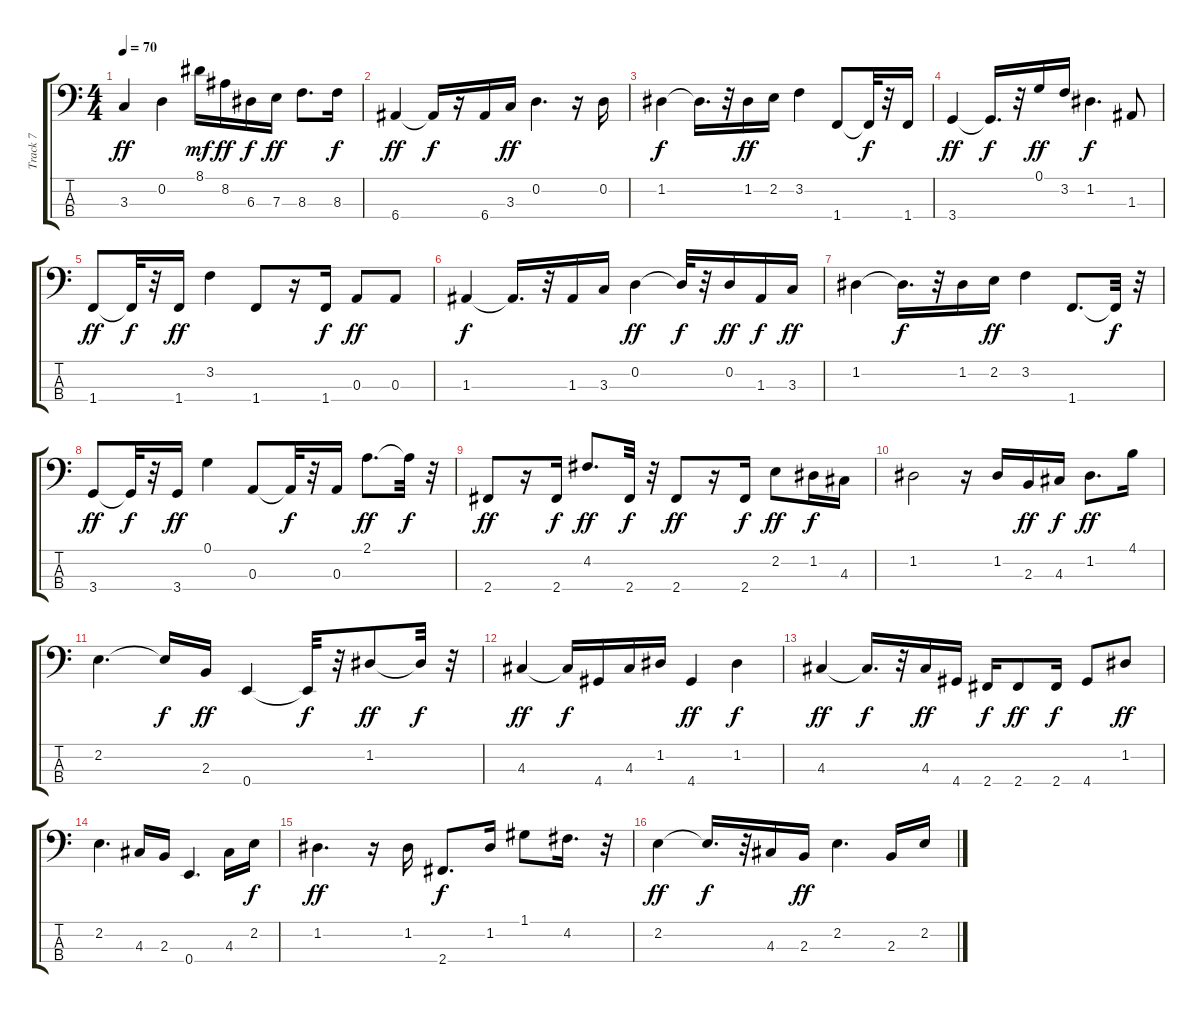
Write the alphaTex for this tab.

\track ("Track 7" "Track 7") {instrument fretlessbass}
\staff {score tabs}
\tuning (G2 D2 A1 E1) {hide}
\ts (4 4)
\tempo 70
\clef f4
\ks c
3.3.4{dy ff} 0.2.4 8.1.16{dy mf} 8.2.16{dy ff} 6.3.16{dy f} 7.3.16{dy ff} 8.3.8{d} 8.3.16{dy f} |
6.4.4{dy ff} 6.4{t}.16{dy f} r.16 6.4.16 3.3.16{dy ff} 0.2.4{d} r.16 0.2.16 |
1.2.4{dy f} 1.2{t}.16{d} r.32 1.2.16{dy ff} 2.2.16 3.2.4 1.4.8 1.4{t}.32{dy f} r.32 1.4.16 |
3.4.4{dy ff} 3.4{t}.16{d dy f} r.32 0.1.16{dy ff} 3.2.16 1.2.4{d dy f} 1.3.8 |
1.4.8{dy ff} 1.4{t}.32{dy f} r.32 1.4.16{dy ff} 3.2.4 1.4.8 r.16 1.4.16{dy f} 0.3.8{dy ff} 0.3.8 |
1.3.4{dy f} 1.3{t}.16{d} r.32 1.3.16 3.3.16 0.2.4{dy ff} 0.2{t}.32{dy f} r.32 0.2.16{dy ff} 1.3.16{dy f} 3.3.16{dy ff} |
1.2.4 1.2{t}.16{d dy f} r.32 1.2.16 2.2.16{dy ff} 3.2.4 1.4.8{d} 1.4{t}.32{dy f} r.32 |
3.4.8{dy ff} 3.4{t}.32{dy f} r.32 3.4.16{dy ff} 0.1.4 0.3.8 0.3{t}.32{dy f} r.32 0.3.16 2.1.8{d dy ff} 2.1{t}.32{dy f} r.32 |
2.4.8{dy ff} r.16 2.4.16{dy f} 4.2.8{d dy ff} 2.4.32{dy f} r.32 2.4.8{dy ff} r.16 2.4.16{dy f} 2.2.8{dy ff} 1.2.16{dy f} 4.3.16 |
1.2.2 r.16 1.2.16 2.3.16{dy ff} 4.3.16{dy f} 1.2.8{d dy ff} 4.1.16 |
2.2.4{d} 2.2{t}.16{dy f} 2.3.16{dy ff} 0.4.4 0.4{t}.32{dy f} r.32 1.2.8{dy ff} 1.2{t}.32{dy f} r.32 |
4.3.4{dy ff} 4.3{t}.16{dy f} 4.4.16 4.3.16 1.2.16 4.4.4{dy ff} 1.2.4{dy f} |
4.3.4{dy ff} 4.3{t}.16{d dy f} r.32 4.3.16{dy ff} 4.4.16 2.4.16{dy f} 2.4.8{dy ff} 2.4.16{dy f} 4.4.8 1.2.8{dy ff} |
2.2.4{d} 4.3.16 2.3.16 0.4.4{d} 4.3.16 2.2.16{dy f} |
1.2.4{d dy ff} r.16 1.2.16 2.4.8{d dy f} 1.2.16 1.1.8 4.2.16{d} r.32 |
2.2.4{dy ff} 2.2{t}.16{d dy f} r.32 4.3.16 2.3.16{dy ff} 2.2.4{d} 2.3.16 2.2.16
